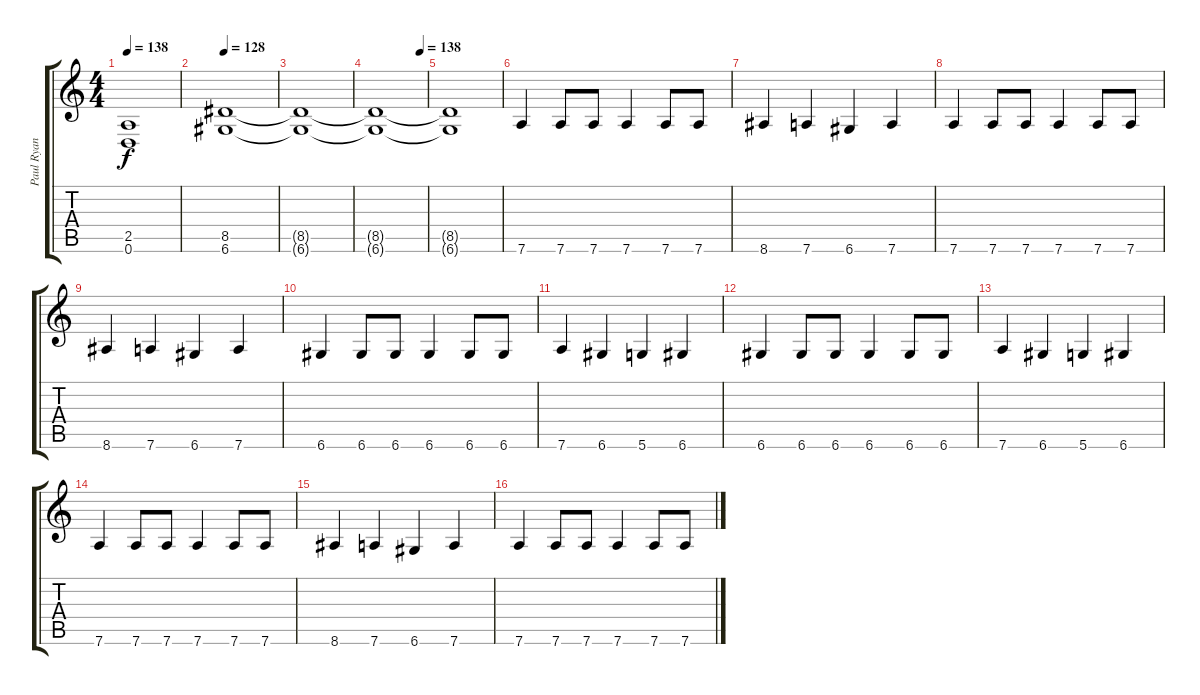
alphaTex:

\track ("Paul Ryan (Guitar)" "Paul Ryan ") {instrument distortionguitar}
\staff {score tabs}
\tuning (D4 A3 F3 C3 G2 D2) {hide}
\ts (4 4)
\tempo 138
\clef g2
\ks c
(2.5{t} 0.6{t}).1{dy f} |
\tempo 128
(8.5 6.6).1 |
(8.5{t} 6.6{t}).1 |
\tempo (138 0.875)
(8.5{t} 6.6{t}).1 |
(8.5{t} 6.6{t}).1 |
7.6.4 7.6.8 7.6.8 7.6.4 7.6.8 7.6.8 |
8.6.4 7.6.4 6.6.4 7.6.4 |
7.6.4 7.6.8 7.6.8 7.6.4 7.6.8 7.6.8 |
8.6.4 7.6.4 6.6.4 7.6.4 |
6.6.4 6.6.8 6.6.8 6.6.4 6.6.8 6.6.8 |
7.6.4 6.6.4 5.6.4 6.6.4 |
6.6.4 6.6.8 6.6.8 6.6.4 6.6.8 6.6.8 |
7.6.4 6.6.4 5.6.4 6.6.4 |
7.6.4 7.6.8 7.6.8 7.6.4 7.6.8 7.6.8 |
8.6.4 7.6.4 6.6.4 7.6.4 |
7.6.4 7.6.8 7.6.8 7.6.4 7.6.8 7.6.8
